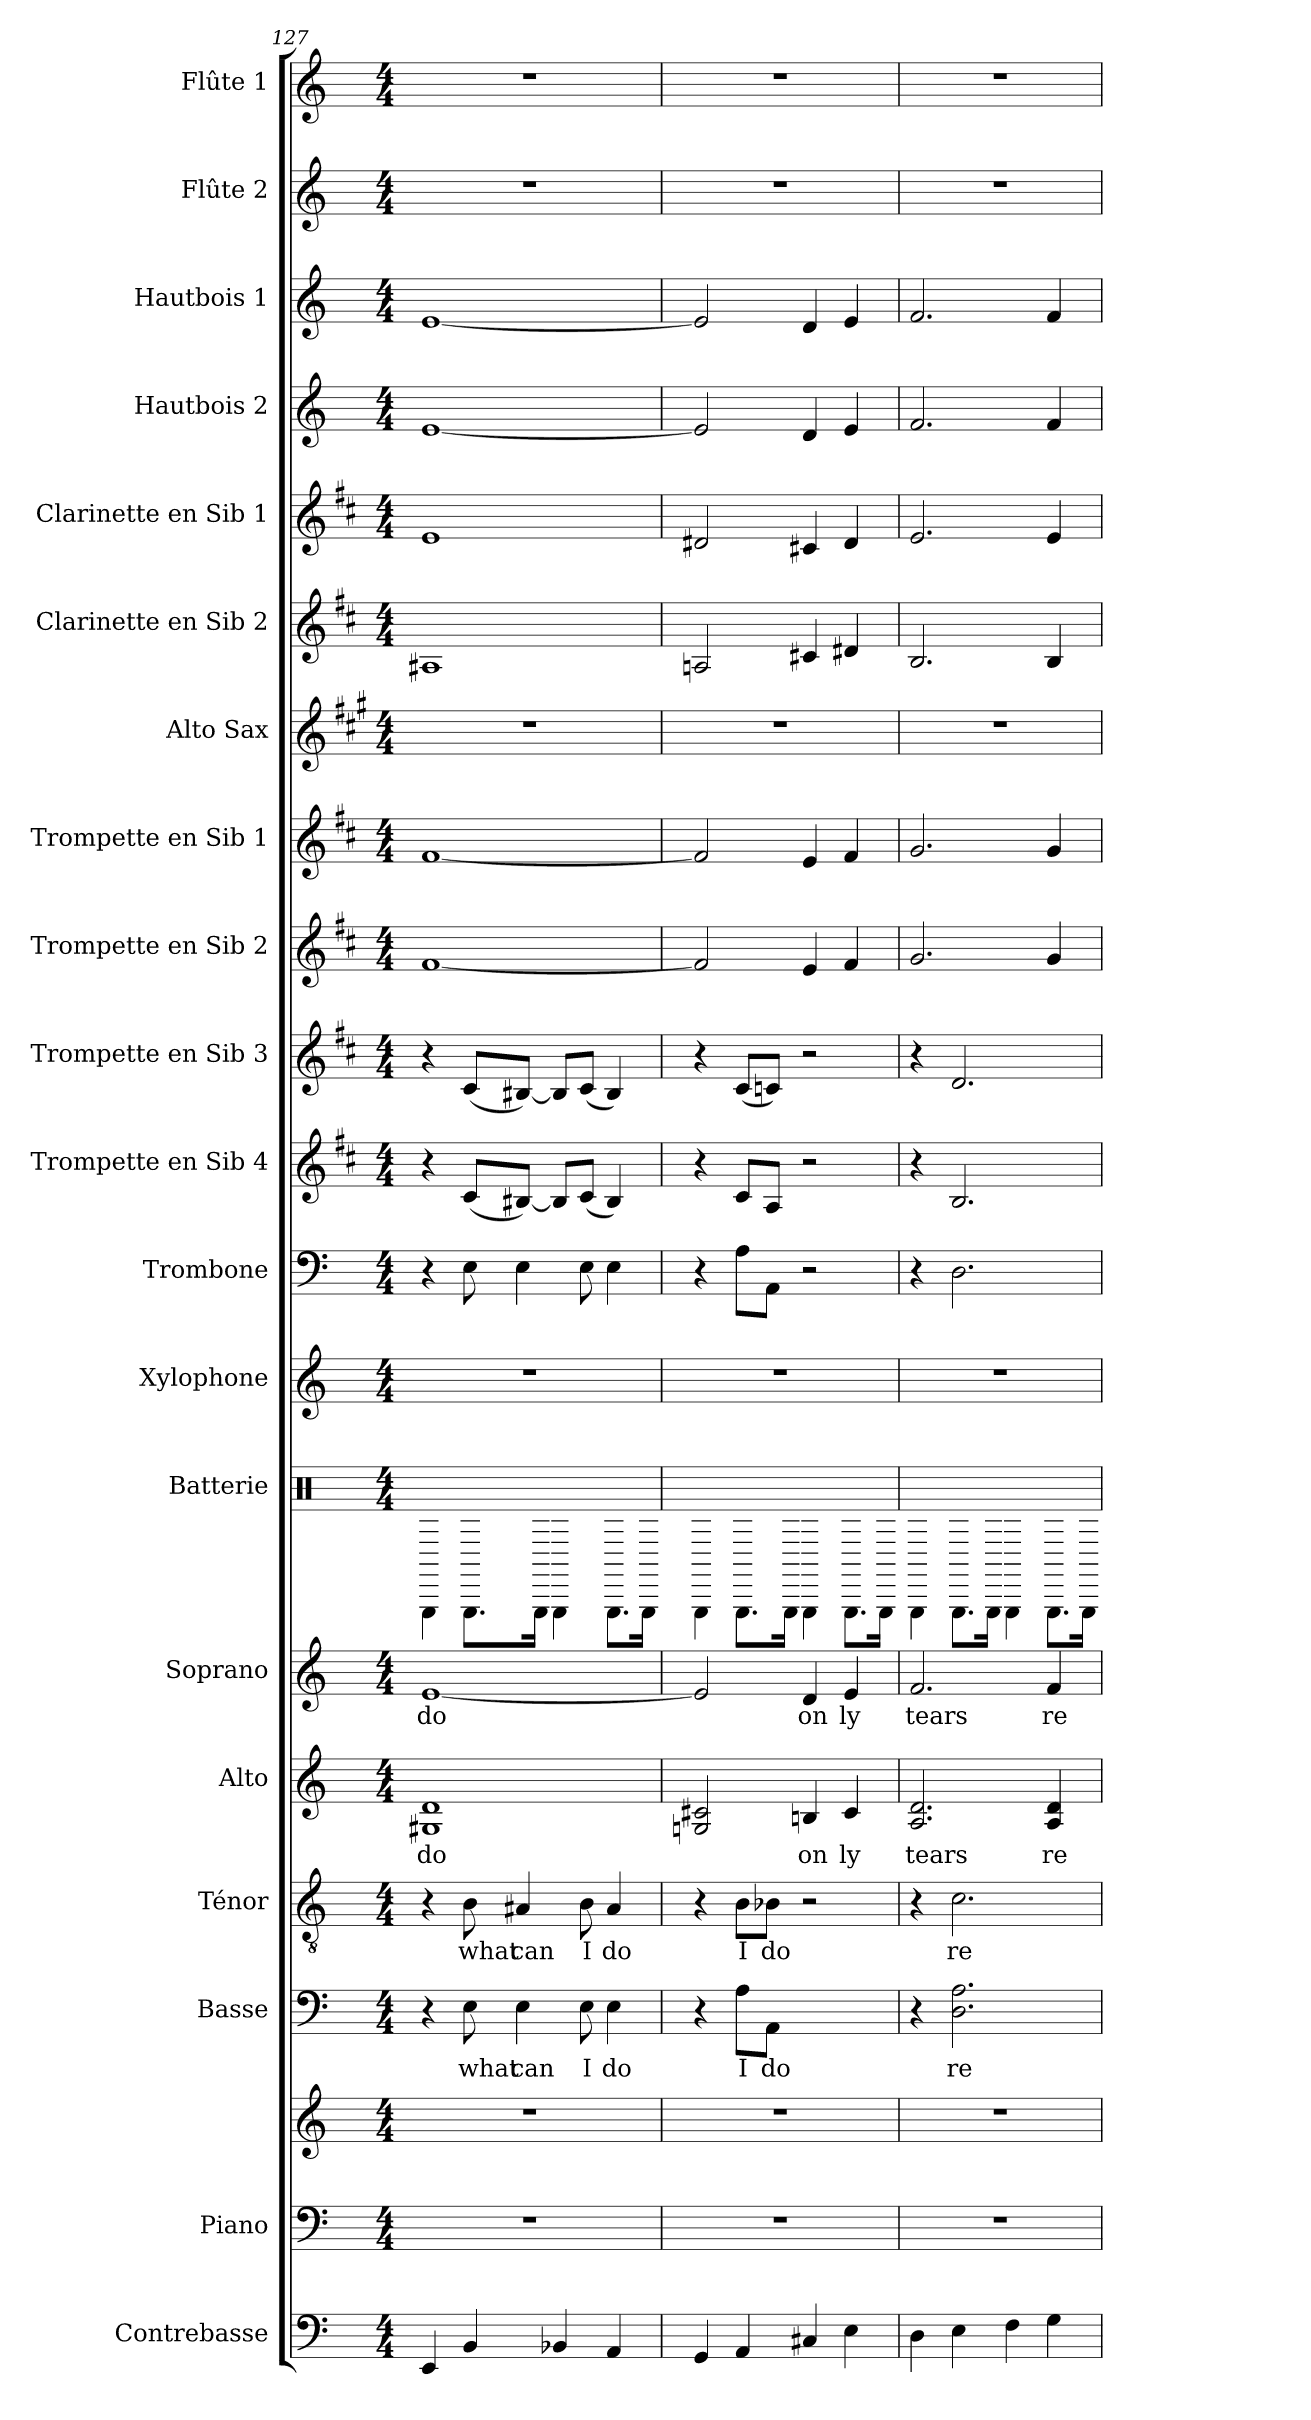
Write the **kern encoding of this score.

**kern	**kern	**kern	**kern	**text	**kern	**text	**kern	**text	**kern	**text	**kern	**kern	**kern	**kern	**kern	**kern	**kern	**kern	**kern	**kern	**kern	**kern	**kern	**kern
*part20	*part19	*part19	*part18	*part18	*part17	*part17	*part16	*part16	*part15	*part15	*part14	*part13	*part12	*part11	*part10	*part9	*part8	*part7	*part6	*part5	*part4	*part3	*part2	*part1
*staff21	*staff20	*staff19	*staff18	*staff18	*staff17	*staff17	*staff16	*staff16	*staff15	*staff15	*staff14	*staff13	*staff12	*staff11	*staff10	*staff9	*staff8	*staff7	*staff6	*staff5	*staff4	*staff3	*staff2	*staff1
*I"Contrebasse	*I"Piano	*	*I"Basse	*	*I"Ténor	*	*I"Alto	*	*I"Soprano	*	*I"Batterie	*I"Xylophone	*I"Trombone	*I"Trompette en Sib 4	*I"Trompette en Sib 3	*I"Trompette en Sib 2	*I"Trompette en Sib 1	*I"Alto Sax	*I"Clarinette en Sib 2	*I"Clarinette en Sib 1	*I"Hautbois 2	*I"Hautbois 1	*I"Flûte 2	*I"Flûte 1
*I'Cb.	*I'Pno	*	*I'Ba.	*	*I'T	*	*I'A	*	*I'S	*	*I'Batt.	*I'Xyl.	*I'Trb.	*I'Trp. (Sib) 4	*I'Trp. (Sib) 3	*I'Trp. (Sib) 2	*I'Trp. (Sib) 1	*I'A. Sx.	*I'Cl. (Sib) 2	*I'Cl. (Sib) 1	*I'Hb. 2	*I'Hb. 1	*I'Fl. 2	*I'Fl. 1
*clefF4	*clefF4	*clefG2	*clefF4	*	*clefGv2	*	*clefG2	*	*clefG2	*	*clefX	*clefG2	*clefF4	*clefG2	*clefG2	*clefG2	*clefG2	*clefG2	*clefG2	*clefG2	*clefG2	*clefG2	*clefG2	*clefG2
*ITrd7c12	*	*	*	*	*	*	*	*	*	*	*	*ITrd-7c-12	*	*ITrd1c2	*ITrd1c2	*ITrd1c2	*ITrd1c2	*ITrd5c9	*ITrd1c2	*ITrd1c2	*	*	*	*
*k[]	*k[]	*k[]	*k[]	*	*k[]	*	*k[]	*	*k[]	*	*k[]	*k[]	*k[]	*k[]	*k[]	*k[]	*k[]	*k[]	*k[]	*k[]	*k[]	*k[]	*k[]	*k[]
*C:	*C:	*C:	*C:	*	*C:	*	*C:	*	*C:	*	*C:	*C:	*C:	*C:	*C:	*C:	*C:	*C:	*C:	*C:	*C:	*C:	*C:	*C:
*M4/4	*M4/4	*M4/4	*M4/4	*	*M4/4	*	*M4/4	*	*M4/4	*	*M4/4	*M4/4	*M4/4	*M4/4	*M4/4	*M4/4	*M4/4	*M4/4	*M4/4	*M4/4	*M4/4	*M4/4	*M4/4	*M4/4
=127	=127	=127	=127	=127	=127	=127	=127	=127	=127	=127	=127	=127	=127	=127	=127	=127	=127	=127	=127	=127	=127	=127	=127	=127
!	!	!	!	!	!	!	!	!LO:LY:b	!	!	!	!	!	!	!	!	!	!	!	!	!	!	!	!
!	!	!	!	!	!	!	!	!	!	!LO:LY:b	!	!	!	!	!	!	!	!	!	!	!	!	!	!
4EEE/	1r	1r	4r	.	4r	.	1G#X 1d	do	[1e	do	4RGGG\	1r	4r	4r	4r	[1e	[1e	1r	1G#X	1d	[1e	[1e	1r	1r
!	!	!	!	!LO:LY:b	!	!	!	!	!	!	!	!	!	!	!	!	!	!	!	!	!	!	!	!
!	!	!	!	!	!	!LO:LY:b	!	!	!	!	!	!	!	!	!	!	!	!	!	!	!	!	!	!
4BBB/	.	.	8E\	what	8B\	what	.	.	.	.	8.RGGG\L	.	8E\	(<8B/L	(<8B/L	.	.	.	.	.	.	.	.	.
!	!	!	!	!LO:LY:b	!	!	!	!	!	!	!	!	!	!	!	!	!	!	!	!	!	!	!	!
!	!	!	!	!	!	!LO:LY:b	!	!	!	!	!	!	!	!	!	!	!	!	!	!	!	!	!	!
.	.	.	4E\	can	4A#X/	can	.	.	.	.	.	.	4E\	[8A#X/J)	[8A#X/J)	.	.	.	.	.	.	.	.	.
.	.	.	.	.	.	.	.	.	.	.	16RGGG\Jk	.	.	.	.	.	.	.	.	.	.	.	.	.
4BBB-X/	.	.	.	.	.	.	.	.	.	.	4RGGG\	.	.	8A#/L]	8A#/L]	.	.	.	.	.	.	.	.	.
!	!	!	!	!LO:LY:b	!	!	!	!	!	!	!	!	!	!	!	!	!	!	!	!	!	!	!	!
!	!	!	!	!	!	!LO:LY:b	!	!	!	!	!	!	!	!	!	!	!	!	!	!	!	!	!	!
.	.	.	8E\	I	8B\	I	.	.	.	.	.	.	8E\	(<8B/J	(<8B/J	.	.	.	.	.	.	.	.	.
!	!	!	!	!LO:LY:b	!	!	!	!	!	!	!	!	!	!	!	!	!	!	!	!	!	!	!	!
!	!	!	!	!	!	!LO:LY:b	!	!	!	!	!	!	!	!	!	!	!	!	!	!	!	!	!	!
4AAA/	.	.	4E\	do	4A#/	do	.	.	.	.	8.RGGG\L	.	4E\	4A#/)	4A#/)	.	.	.	.	.	.	.	.	.
.	.	.	.	.	.	.	.	.	.	.	16RGGG\Jk	.	.	.	.	.	.	.	.	.	.	.	.	.
=128	=128	=128	=128	=128	=128	=128	=128	=128	=128	=128	=128	=128	=128	=128	=128	=128	=128	=128	=128	=128	=128	=128	=128	=128
4GGG/	1r	1r	4r	.	4r	.	2Gn/ 2c#X/	.	2e/]	.	4RGGG\	1r	4r	4r	4r	2e/]	2e/]	1r	2Gn/	2c#X/	2e/]	2e/]	1r	1r
!	!	!	!	!LO:LY:b	!	!	!	!	!	!	!	!	!	!	!	!	!	!	!	!	!	!	!	!
!	!	!	!	!	!	!LO:LY:b	!	!	!	!	!	!	!	!	!	!	!	!	!	!	!	!	!	!
4AAA/	.	.	8A\L	I	8B\L	I	.	.	.	.	8.RGGG\L	.	8A\L	8B/L	(<8B/L	.	.	.	.	.	.	.	.	.
!	!	!	!	!LO:LY:b	!	!	!	!	!	!	!	!	!	!	!	!	!	!	!	!	!	!	!	!
!	!	!	!	!	!	!LO:LY:b	!	!	!	!	!	!	!	!	!	!	!	!	!	!	!	!	!	!
.	.	.	8AA\J	do	8B-X\J	do	.	.	.	.	.	.	8AA\J	8G/J	8B-X/J)	.	.	.	.	.	.	.	.	.
.	.	.	.	.	.	.	.	.	.	.	16RGGG\Jk	.	.	.	.	.	.	.	.	.	.	.	.	.
!	!	!	!	!	!	!	!	!LO:LY:b	!	!	!	!	!	!	!	!	!	!	!	!	!	!	!	!
!	!	!	!	!	!	!	!	!	!	!LO:LY:b	!	!	!	!	!	!	!	!	!	!	!	!	!	!
4CC#X/	.	.	2ryy	.	2r	.	4Bn/	on	4d/	on	4RGGG\	.	2r	2r	2r	4d/	4d/	.	4Bn/	4Bn/	4d/	4d/	.	.
!	!	!	!	!	!	!	!	!LO:LY:b	!	!	!	!	!	!	!	!	!	!	!	!	!	!	!	!
!	!	!	!	!	!	!	!	!	!	!LO:LY:b	!	!	!	!	!	!	!	!	!	!	!	!	!	!
4EE\	.	.	.	.	.	.	4c#/	ly	4e/	ly	8.RGGG\L	.	.	.	.	4e/	4e/	.	4c#X/	4c#/	4e/	4e/	.	.
.	.	.	.	.	.	.	.	.	.	.	16RGGG\Jk	.	.	.	.	.	.	.	.	.	.	.	.	.
!!LO:PB:g=z
=129	=129	=129	=129	=129	=129	=129	=129	=129	=129	=129	=129	=129	=129	=129	=129	=129	=129	=129	=129	=129	=129	=129	=129	=129
!	!	!	!	!	!	!	!	!LO:LY:b	!	!	!	!	!	!	!	!	!	!	!	!	!	!	!	!
!	!	!	!	!	!	!	!	!	!	!LO:LY:b	!	!	!	!	!	!	!	!	!	!	!	!	!	!
4DD\	1r	1r	4r	.	4r	.	2.A/ 2.d/	tears	2.f/	tears	4RGGG\	1r	4r	4r	4r	2.f/	2.f/	1r	2.A/	2.d/	2.f/	2.f/	1r	1r
!	!	!	!	!LO:LY:b	!	!	!	!	!	!	!	!	!	!	!	!	!	!	!	!	!	!	!	!
!	!	!	!	!	!	!LO:LY:b	!	!	!	!	!	!	!	!	!	!	!	!	!	!	!	!	!	!
4EE\	.	.	2.D\ 2.A\	re	2.c\	re	.	.	.	.	8.RGGG\L	.	2.D\	2.A/	2.c/	.	.	.	.	.	.	.	.	.
.	.	.	.	.	.	.	.	.	.	.	16RGGG\Jk	.	.	.	.	.	.	.	.	.	.	.	.	.
4FF\	.	.	.	.	.	.	.	.	.	.	4RGGG\	.	.	.	.	.	.	.	.	.	.	.	.	.
!	!	!	!	!	!	!	!	!LO:LY:b	!	!	!	!	!	!	!	!	!	!	!	!	!	!	!	!
!	!	!	!	!	!	!	!	!	!	!LO:LY:b	!	!	!	!	!	!	!	!	!	!	!	!	!	!
4GG\	.	.	.	.	.	.	4A/ 4d/	re	4f/	re	8.RGGG\L	.	.	.	.	4f/	4f/	.	4A/	4d/	4f/	4f/	.	.
.	.	.	.	.	.	.	.	.	.	.	16RGGG\Jk	.	.	.	.	.	.	.	.	.	.	.	.	.
=	=	=	=	=	=	=	=	=	=	=	=	=	=	=	=	=	=	=	=	=	=	=	=	=
*-	*-	*-	*-	*-	*-	*-	*-	*-	*-	*-	*-	*-	*-	*-	*-	*-	*-	*-	*-	*-	*-	*-	*-	*-
